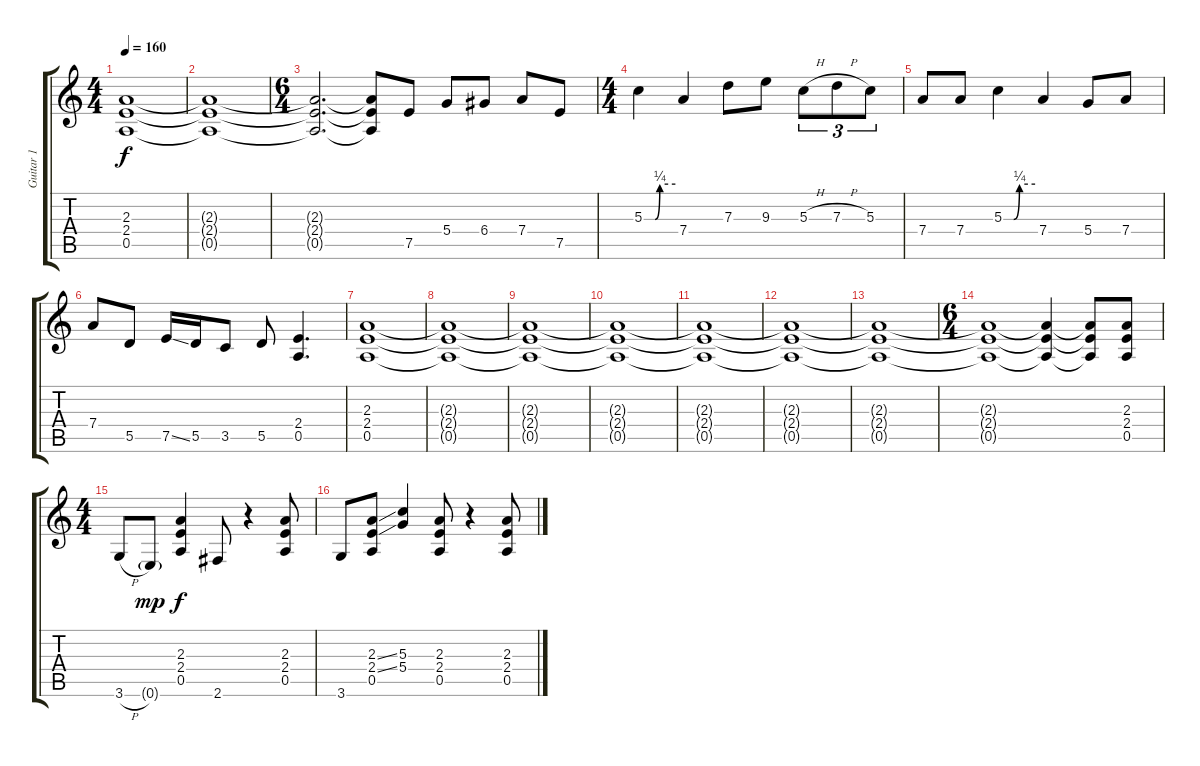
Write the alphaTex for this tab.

\track ("Guitar 1" "Guitar 1") {instrument overdrivenguitar}
\staff {score tabs}
\tuning (E4 B3 G3 D3 A2 E2) {hide}
\ts (4 4)
\tempo 160
\clef g2
\ks c
(2.3{t} 2.4{t} 0.5{t}).1{dy f} |
(2.3{t} 2.4{t} 0.5{t}).1 |
\ts (6 4)
(2.3{t} 2.4{t} 0.5{t}).2{d} (2.3{t} 2.4{t} 0.5{t}).8 7.5.8 5.4.8 6.4.8 7.4.8 7.5.8 |
\ts (4 4)
5.3{be (custom 0 0 10 0 21 0 30 1 60 1)}.4 7.4.4 7.3.8 9.3.8 5.3{h}.8{tu (3 2)} 7.3{h}.8{tu (3 2)} 5.3.8{tu (3 2)} |
7.4.8 7.4.8 5.3{be (custom 0 0 19 0 30 1 60 1)}.4 7.4.4 5.4.8 7.4.8 |
7.4.8 5.5.8 7.5{ss}.16 5.5.16 3.5.8 5.5.8 (2.4 0.5).4{d} |
(2.3 2.4 0.5).1 |
(2.3{t} 2.4{t} 0.5{t}).1 |
(2.3{t} 2.4{t} 0.5{t}).1 |
(2.3{t} 2.4{t} 0.5{t}).1 |
(2.3{t} 2.4{t} 0.5{t}).1 |
(2.3{t} 2.4{t} 0.5{t}).1 |
(2.3{t} 2.4{t} 0.5{t}).1 |
\ts (6 4)
(2.3{t} 2.4{t} 0.5{t}).1 (2.3{t} 2.4{t} 0.5{t}).4 (2.3{t} 2.4{t} 0.5{t}).8 (2.3 2.4 0.5).8{volume 15 instrument overdrivenguitar} |
\ts (4 4)
3.6{h}.8 0.6{g}.8{dy mp} (2.3 2.4 0.5).4{dy f} 2.6.8 r.4 (2.3 2.4 0.5).8 |
3.6.8 (2.3{ss} 2.4{ss} 0.5).8 (5.3 5.4).4 (2.3 2.4 0.5).8 r.4 (2.3 2.4 0.5).8
